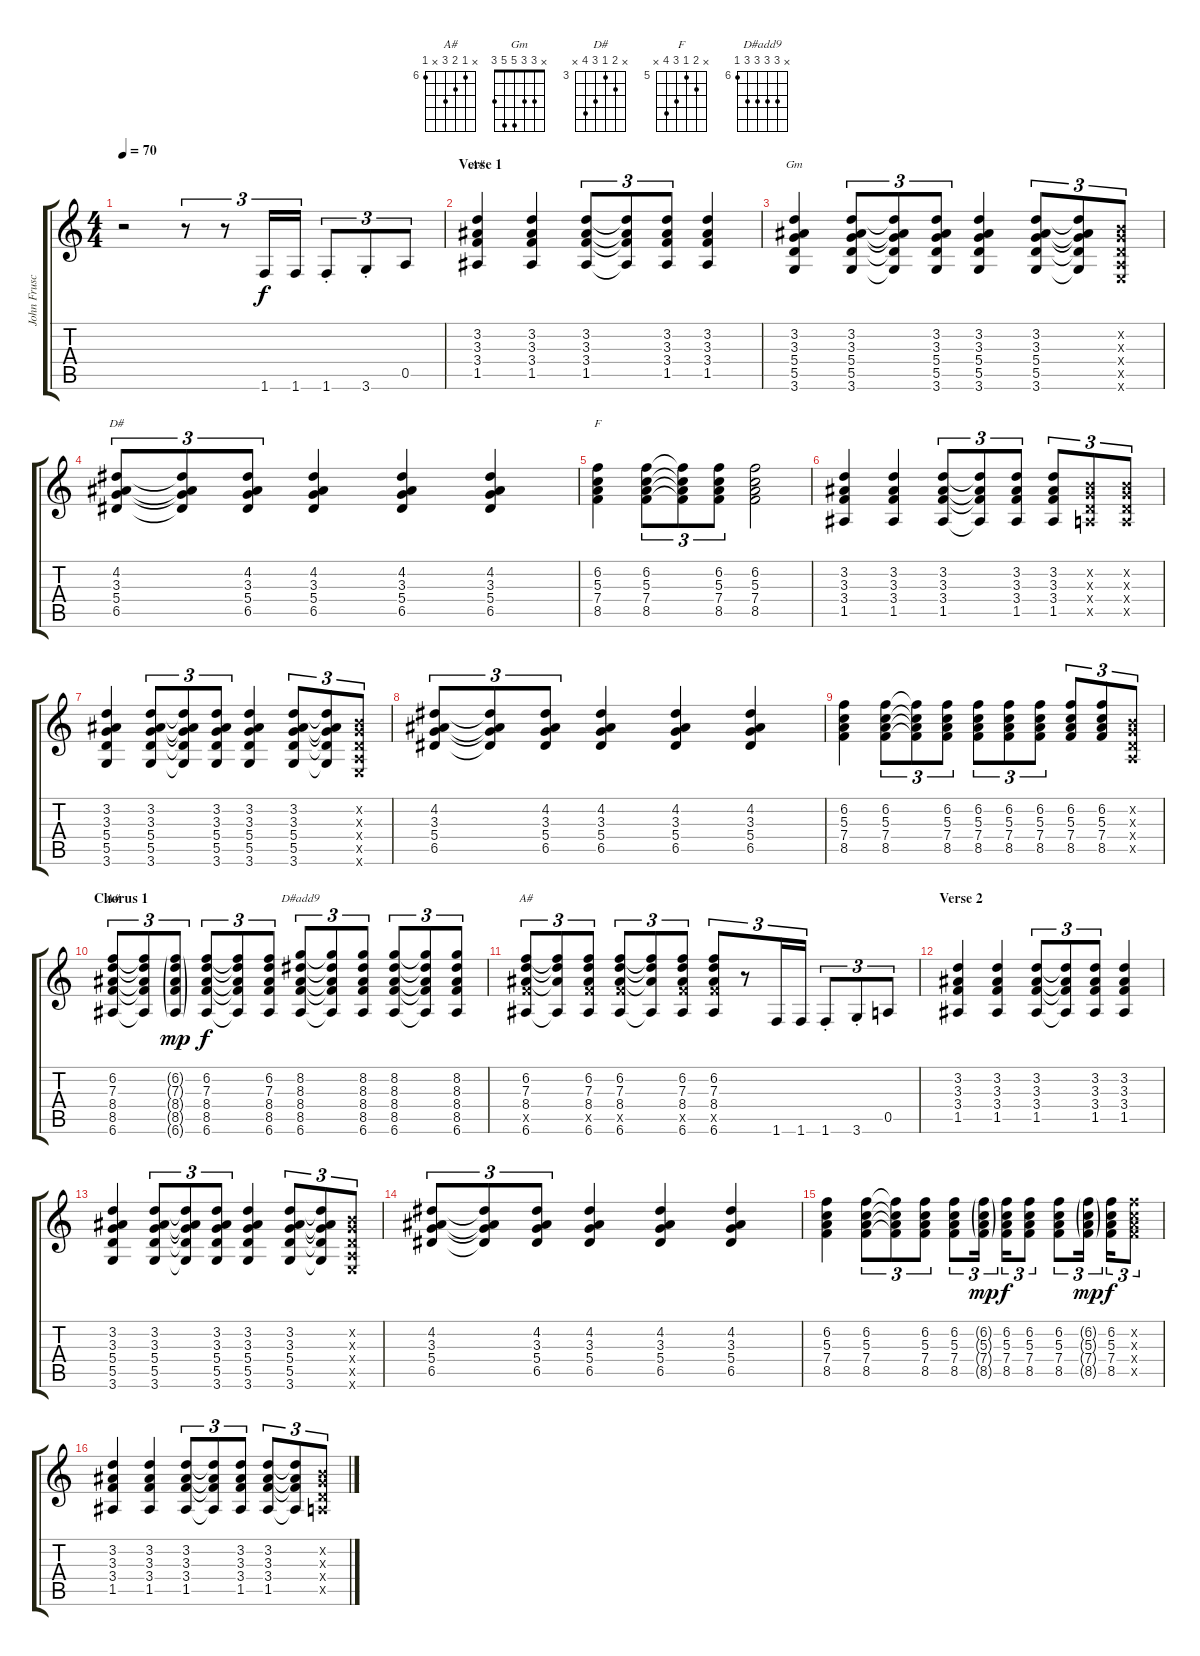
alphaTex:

\track ("John Frusciante - Guitar" "John Frusc") {instrument electricguitarclean}
\staff {score tabs}
\tuning (E4 B3 G3 D3 A2 E2) {hide}
\chord ("A#" x 3 3 3 1 x) {barre 3}
\chord ("Gm" x 3 3 5 5 3)
\chord ("D#" x 4 3 5 6 x) {firstfret 3}
\chord ("F" x 6 5 7 8 x) {firstfret 5}
\chord ("A#" x 6 7 8 8 6) {firstfret 6}
\chord ("D#add9" x 8 8 8 8 6) {firstfret 6}
\chord ("A#" x 6 7 8 x 6) {firstfret 6}
\ts (4 4)
\tempo 70
\clef g2
\ks c
r.2{dy f instrument electricguitarclean} r.8{tu (3 2)} r.8{tu (3 2)} 1.6.16{tu (3 2)} 1.6.16{tu (3 2)} 1.6{st}.8{tu (3 2)} 3.6{st}.8{tu (3 2)} 0.5.8{tu (3 2)} |
\section ("" "Verse 1")
(3.2 3.3 3.4 1.5).4{ch "A#"} (3.2 3.3 3.4 1.5).4 (3.2 3.3 3.4 1.5).8{tu (3 2)} (3.2{t} 3.3{t} 3.4{t} 1.5{t}).8{tu (3 2)} (3.2 3.3 3.4 1.5).8{tu (3 2)} (3.2 3.3 3.4 1.5).4 |
(3.2 3.3 5.4 5.5 3.6).4{ch "Gm"} (3.2 3.3 5.4 5.5 3.6).8{tu (3 2)} (3.2{t} 3.3{t} 5.4{t} 5.5{t} 3.6{t}).8{tu (3 2)} (3.2 3.3 5.4 5.5 3.6).8{tu (3 2)} (3.2 3.3 5.4 5.5 3.6).4 (3.2 3.3 5.4 5.5 3.6).8{tu (3 2)} (3.2{t} 3.3{t} 5.4{t} 5.5{t} 3.6{t}).8{tu (3 2)} (0.2{x} 0.3{x} 0.4{x} 0.5{x} 0.6{x}).8{tu (3 2)} |
(4.2 3.3 5.4 6.5).8{tu (3 2) ch "D#"} (4.2{t} 3.3{t} 5.4{t} 6.5{t}).8{tu (3 2)} (4.2 3.3 5.4 6.5).8{tu (3 2)} (4.2 3.3 5.4 6.5).4 (4.2 3.3 5.4 6.5).4 (4.2 3.3 5.4 6.5).4 |
(6.2 5.3 7.4 8.5).4{ch "F"} (6.2 5.3 7.4 8.5).8{tu (3 2)} (6.2{t} 5.3{t} 7.4{t} 8.5{t}).8{tu (3 2)} (6.2 5.3 7.4 8.5).8{tu (3 2)} (6.2 5.3 7.4 8.5).2 |
(3.2 3.3 3.4 1.5).4 (3.2 3.3 3.4 1.5).4 (3.2 3.3 3.4 1.5).8{tu (3 2)} (3.2{t} 3.3{t} 3.4{t} 1.5{t}).8{tu (3 2)} (3.2 3.3 3.4 1.5).8{tu (3 2)} (3.2 3.3 3.4 1.5).8{tu (3 2)} (0.2{x} 0.3{x} 0.4{x} 0.5{x}).8{tu (3 2)} (0.2{x} 0.3{x} 0.4{x} 0.5{x}).8{tu (3 2)} |
(3.2 3.3 5.4 5.5 3.6).4 (3.2 3.3 5.4 5.5 3.6).8{tu (3 2)} (3.2{t} 3.3{t} 5.4{t} 5.5{t} 3.6{t}).8{tu (3 2)} (3.2 3.3 5.4 5.5 3.6).8{tu (3 2)} (3.2 3.3 5.4 5.5 3.6).4 (3.2 3.3 5.4 5.5 3.6).8{tu (3 2)} (3.2{t} 3.3{t} 5.4{t} 5.5{t} 3.6{t}).8{tu (3 2)} (0.2{x} 0.3{x} 0.4{x} 0.5{x} 0.6{x}).8{tu (3 2)} |
(4.2 3.3 5.4 6.5).8{tu (3 2)} (4.2{t} 3.3{t} 5.4{t} 6.5{t}).8{tu (3 2)} (4.2 3.3 5.4 6.5).8{tu (3 2)} (4.2 3.3 5.4 6.5).4 (4.2 3.3 5.4 6.5).4 (4.2 3.3 5.4 6.5).4 |
(6.2 5.3 7.4 8.5).4 (6.2 5.3 7.4 8.5).8{tu (3 2)} (6.2{t} 5.3{t} 7.4{t} 8.5{t}).8{tu (3 2)} (6.2 5.3 7.4 8.5).8{tu (3 2)} (6.2 5.3 7.4 8.5).8{tu (3 2)} (6.2 5.3 7.4 8.5).8{tu (3 2)} (6.2 5.3 7.4 8.5).8{tu (3 2)} (6.2 5.3 7.4 8.5).8{tu (3 2)} (6.2 5.3 7.4 8.5).8{tu (3 2)} (0.2{x} 0.3{x} 0.4{x} 0.5{x}).8{tu (3 2)} |
\section ("" "Chorus 1")
(6.2 7.3 8.4 8.5 6.6).8{tu (3 2) ch "A#"} (6.2{t} 7.3{t} 8.4{t} 8.5{t} 6.6{t}).8{tu (3 2)} (6.2{g} 7.3{g} 8.4{g} 8.5{g} 6.6{g}).8{tu (3 2) dy mp} (6.2 7.3 8.4 8.5 6.6).8{tu (3 2) dy f} (6.2{t} 7.3{t} 8.4{t} 8.5{t} 6.6{t}).8{tu (3 2)} (6.2 7.3 8.4 8.5 6.6).8{tu (3 2)} (8.2 8.3 8.4 8.5 6.6).8{tu (3 2) ch "D#add9"} (8.2{t} 8.3{t} 8.4{t} 8.5{t} 6.6{t}).8{tu (3 2)} (8.2 8.3 8.4 8.5 6.6).8{tu (3 2)} (8.2 8.3 8.4 8.5 6.6).8{tu (3 2)} (8.2{t} 8.3{t} 8.4{t} 8.5{t} 6.6{t}).8{tu (3 2)} (8.2 8.3 8.4 8.5 6.6).8{tu (3 2)} |
(6.2 7.3 8.4 8.5{x} 6.6).8{tu (3 2) ch "A#"} (6.2{t} 7.3{t} 8.4{t} 6.6{t}).8{tu (3 2)} (6.2 7.3 8.4 8.5{x} 6.6).8{tu (3 2)} (6.2 7.3 8.4 8.5{x} 6.6).8{tu (3 2)} (6.2{t} 7.3{t} 8.4{t} 6.6{t}).8{tu (3 2)} (6.2 7.3 8.4 8.5{x} 6.6).8{tu (3 2)} (6.2 7.3 8.4 8.5{x} 6.6).8{tu (3 2)} r.8{tu (3 2)} 1.6.16{tu (3 2)} 1.6.16{tu (3 2)} 1.6{st}.8{tu (3 2)} 3.6{st}.8{tu (3 2)} 0.5.8{tu (3 2)} |
\section ("" "Verse 2")
(3.2 3.3 3.4 1.5).4 (3.2 3.3 3.4 1.5).4 (3.2 3.3 3.4 1.5).8{tu (3 2)} (3.2{t} 3.3{t} 3.4{t} 1.5{t}).8{tu (3 2)} (3.2 3.3 3.4 1.5).8{tu (3 2)} (3.2 3.3 3.4 1.5).4 |
(3.2 3.3 5.4 5.5 3.6).4 (3.2 3.3 5.4 5.5 3.6).8{tu (3 2)} (3.2{t} 3.3{t} 5.4{t} 5.5{t} 3.6{t}).8{tu (3 2)} (3.2 3.3 5.4 5.5 3.6).8{tu (3 2)} (3.2 3.3 5.4 5.5 3.6).4 (3.2 3.3 5.4 5.5 3.6).8{tu (3 2)} (3.2{t} 3.3{t} 5.4{t} 5.5{t} 3.6{t}).8{tu (3 2)} (0.2{x} 0.3{x} 0.4{x} 0.5{x} 0.6{x}).8{tu (3 2)} |
(4.2 3.3 5.4 6.5).8{tu (3 2)} (4.2{t} 3.3{t} 5.4{t} 6.5{t}).8{tu (3 2)} (4.2 3.3 5.4 6.5).8{tu (3 2)} (4.2 3.3 5.4 6.5).4 (4.2 3.3 5.4 6.5).4 (4.2 3.3 5.4 6.5).4 |
(6.2 5.3 7.4 8.5).4 (6.2 5.3 7.4 8.5).8{tu (3 2)} (6.2{t} 5.3{t} 7.4{t} 8.5{t}).8{tu (3 2)} (6.2 5.3 7.4 8.5).8{tu (3 2)} (6.2 5.3 7.4 8.5).8{tu (3 2)} (6.2{g} 5.3{g} 7.4{g} 8.5{g}).16{tu (3 2) dy mp} (6.2 5.3 7.4 8.5).16{tu (3 2) dy f} (6.2 5.3 7.4 8.5).8{tu (3 2)} (6.2 5.3 7.4 8.5).8{tu (3 2)} (6.2{g} 5.3{g} 7.4{g} 8.5{g}).16{tu (3 2) dy mp} (6.2 5.3 7.4 8.5).16{tu (3 2) dy f} (6.2{x} 5.3{x} 7.4{x} 8.5{x}).8{tu (3 2)} |
(3.2 3.3 3.4 1.5).4 (3.2 3.3 3.4 1.5).4 (3.2 3.3 3.4 1.5).8{tu (3 2)} (3.2{t} 3.3{t} 3.4{t} 1.5{t}).8{tu (3 2)} (3.2 3.3 3.4 1.5).8{tu (3 2)} (3.2 3.3 3.4 1.5).8{tu (3 2)} (3.2{t} 3.3{t} 3.4{t} 1.5{t}).8{tu (3 2)} (0.2{x} 0.3{x} 0.4{x} 0.5{x}).8{tu (3 2)}
